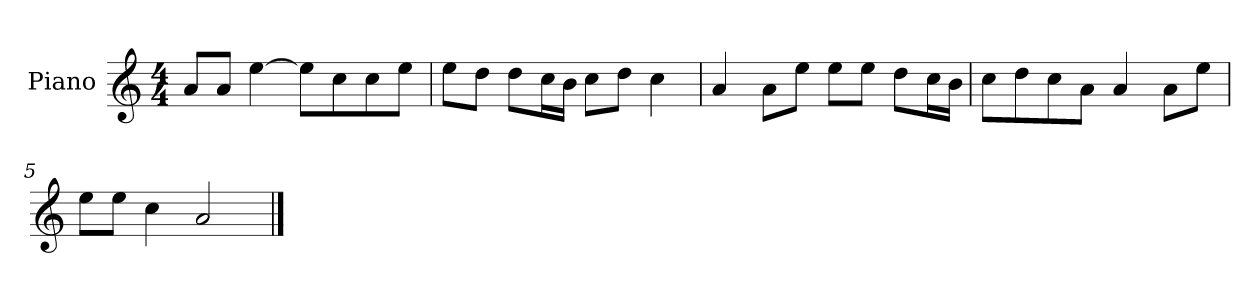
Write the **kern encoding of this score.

**kern
*part1
*staff1
*I"Piano
*I'P-no
*clefG2
*k[]
*M4/4
*MM90
=1
8a/L
8a/J
[4ee\
8ee\L]
8cc\
8cc\
8ee\J
=2
8ee\L
8dd\J
8dd\L
16cc\L
16b\JJ
8cc\L
8dd\J
4cc\
=3
4a/
8a\L
8ee\J
8ee\L
8ee\J
8dd\L
16cc\L
16b\JJ
=4
8cc\L
8dd\
8cc\
8a\J
4a/
8a\L
8ee\J
=5
8ee\L
8ee\J
4cc\
2a/
==
*-
